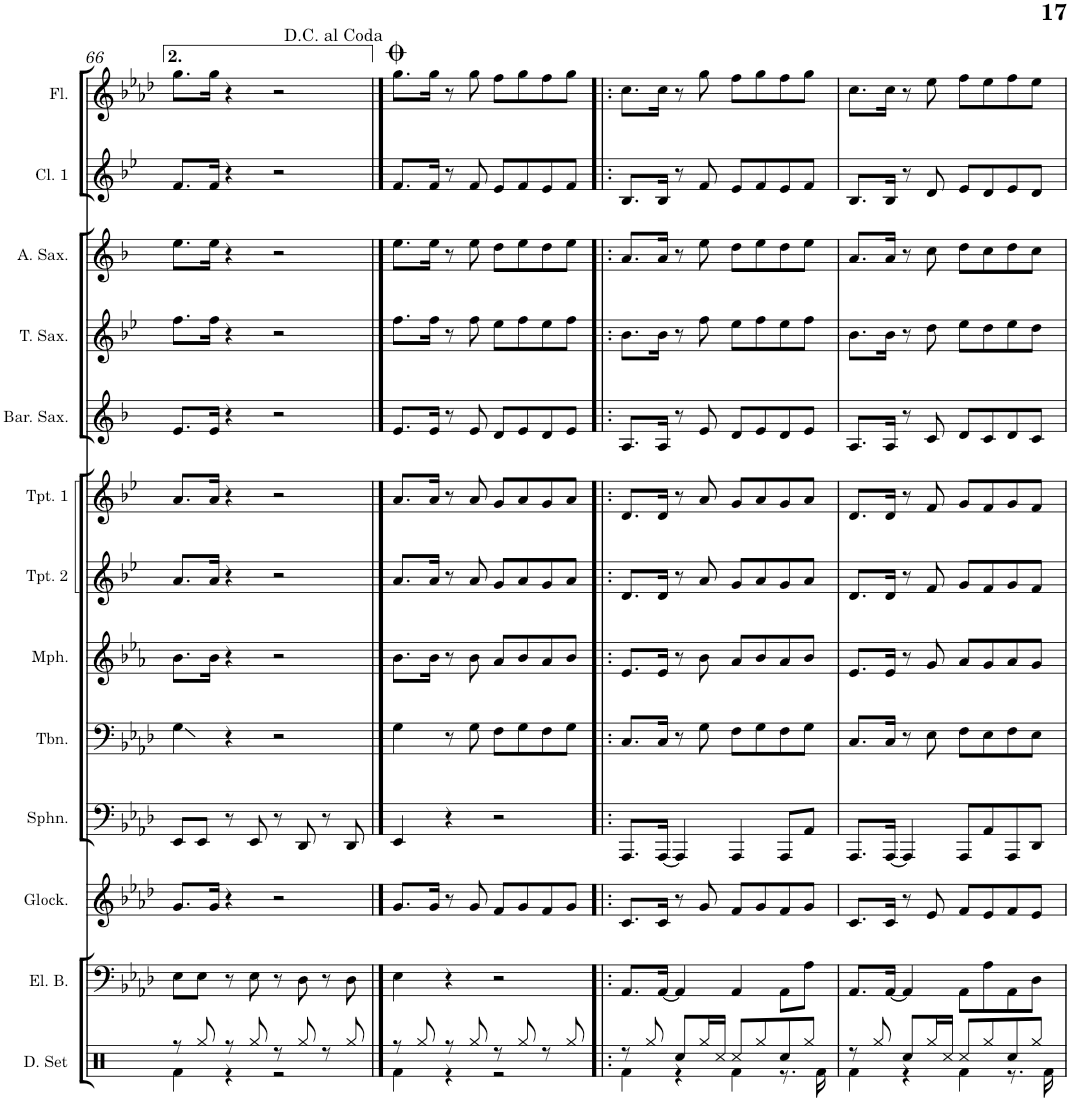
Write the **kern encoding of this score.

**kern	**kern	**kern	**kern	**kern	**kern	**kern	**kern	**kern	**kern	**kern	**kern	**kern
*part13	*part12	*part11	*part10	*part9	*part8	*part7	*part6	*part5	*part4	*part3	*part2	*part1
*staff13	*staff12	*staff11	*staff10	*staff9	*staff8	*staff7	*staff6	*staff5	*staff4	*staff3	*staff2	*staff1
*I"Drumset	*I"Electric Bass	*I"Glockenspiel	*I"Sousaphone	*I"Trombone	*I"Mellophone	*I"Trumpet 2	*I"Trumpet 1	*I"Baritone Sax	*I"Tenor Sax	*I"Alto Sax	*I"Clarinet 1	*I"Flute
*I'D. Set	*I'El. B.	*I'Glock.	*I'Sphn.	*I'Tbn.	*I'Mph.	*I'Tpt. 2	*I'Tpt. 1	*I'Bar. Sax.	*I'T. Sax.	*I'A. Sax.	*I'Cl. 1	*I'Fl.
!!LO:PB:g=z
*clefX	*clefF4	*clefG2	*clefF4	*clefF4	*clefG2	*clefG2	*clefG2	*clefG2	*clefG2	*clefG2	*clefG2	*clefG2
*	*Trd7c12	*Trd-14c-24	*	*	*Trd4c7	*Trd1c2	*Trd1c2	*Trd12c21	*Trd8c14	*Trd5c9	*Trd1c2	*
*k[]	*k[b-e-a-d-]	*k[b-e-a-d-]	*k[b-e-a-d-]	*k[b-e-a-d-]	*k[b-e-a-]	*k[b-e-]	*k[b-e-]	*k[b-]	*k[b-e-]	*k[b-]	*k[b-e-]	*k[b-e-a-d-]
*M4/4	*M4/4	*M4/4	*M4/4	*M4/4	*M4/4	*M4/4	*M4/4	*M4/4	*M4/4	*M4/4	*M4/4	*M4/4
=66	=66	=66	=66	=66	=66	=66	=66	=66	=66	=66	=66	=66
*^	*	*	*	*	*	*	*	*	*	*	*	*
8r	4Rf\	8E-\L	8.g/L	8EE-/L	4G\	8.b-\L	8.a/L	8.a/L	8.e/L	8.ff\L	8.ee\L	8.f/L	8.gg\L
8Rgg/	.	8E-\J	.	8EE-/J	.	.	.	.	.	.	.	.	.
.	.	.	16g/Jk	.	.	16b-\Jk	16a/Jk	16a/Jk	16e/Jk	16ff\Jk	16ee\Jk	16f/Jk	16gg\Jk
8r	4r	8r	4r	8r	4r	4r	4r	4r	4r	4r	4r	4r	4r
8Rgg/	.	8E-\	.	8EE-/	.	.	.	.	.	.	.	.	.
8r	2r	8r	2r	8r	2r	2r	2r	2r	2r	2r	2r	2r	2r
8Rgg/	.	8D-\	.	8DD-/	.	.	.	.	.	.	.	.	.
8r	.	8r	.	8r	.	.	.	.	.	.	.	.	.
8Rgg/	.	8D-\	.	8DD-/	.	.	.	.	.	.	.	.	.
==67	==67	==67	==67	==67	==67	==67	==67	==67	==67	==67	==67	==67	==67
8r	4Rf\	4E-\	8.g/L	4EE-/	4G\	8.b-\L	8.a/L	8.a/L	8.e/L	8.ff\L	8.ee\L	8.f/L	8.gg\L
8Rgg/	.	.	.	.	.	.	.	.	.	.	.	.	.
.	.	.	16g/Jk	.	.	16b-\Jk	16a/Jk	16a/Jk	16e/Jk	16ff\Jk	16ee\Jk	16f/Jk	16gg\Jk
8r	4r	4r	8r	4r	8r	8r	8r	8r	8r	8r	8r	8r	8r
8Rgg/	.	.	8g/	.	8G\	8b-\	8a/	8a/	8e/	8ff\	8ee\	8f/	8gg\
8r	2r	2r	8f/L	2r	8F\L	8a-/L	8g/L	8g/L	8d/L	8ee-\L	8dd\L	8e-/L	8ff\L
8Rgg/	.	.	8g/	.	8G\	8b-/	8a/	8a/	8e/	8ff\	8ee\	8f/	8gg\
8r	.	.	8f/	.	8F\	8a-/	8g/	8g/	8d/	8ee-\	8dd\	8e-/	8ff\
8Rgg/	.	.	8g/J	.	8G\J	8b-/J	8a/J	8a/J	8e/J	8ff\J	8ee\J	8f/J	8gg\J
=68!|:	=68!|:	=68!|:	=68!|:	=68!|:	=68!|:	=68!|:	=68!|:	=68!|:	=68!|:	=68!|:	=68!|:	=68!|:	=68!|:
8r	4Rf\	8.AA-/L	8.c/L	8.AAA-/L	8.C/L	8.e-/L	8.d/L	8.d/L	8.A/L	8.b-\L	8.a/L	8.B-/L	8.cc\L
8Rgg/	.	.	.	.	.	.	.	.	.	.	.	.	.
.	.	[16AA-/Jk	16c/Jk	[16AAA-/Jk	16C/Jk	16e-/Jk	16d/Jk	16d/Jk	16A/Jk	16b-\Jk	16a/Jk	16B-/Jk	16cc\Jk
8Rcc/L	4r	4AA-/]	8r	4AAA-/]	8r	8r	8r	8r	8r	8r	8r	8r	8r
16Rgg/L	.	.	8g/	.	8G\	8b-\	8a/	8a/	8e/	8ff\	8ee\	8f/	8gg\
16Rcc/JJ	.	.	.	.	.	.	.	.	.	.	.	.	.
8Rcc/L	4Rf\	4AA-/	8f/L	4AAA-/	8F\L	8a-/L	8g/L	8g/L	8d/L	8ee-\L	8dd\L	8e-/L	8ff\L
8Rgg/	.	.	8g/	.	8G\	8b-/	8a/	8a/	8e/	8ff\	8ee\	8f/	8gg\
8Rcc/	8.r	8AA-\L	8f/	8AAA-/L	8F\	8a-/	8g/	8g/	8d/	8ee-\	8dd\	8e-/	8ff\
8Rgg/J	.	8A-\J	8g/J	8AA-/J	8G\J	8b-/J	8a/J	8a/J	8e/J	8ff\J	8ee\J	8f/J	8gg\J
.	16Rf\	.	.	.	.	.	.	.	.	.	.	.	.
=69	=69	=69	=69	=69	=69	=69	=69	=69	=69	=69	=69	=69	=69
8r	4Rf\	8.AA-/L	8.c/L	8.AAA-/L	8.C/L	8.e-/L	8.d/L	8.d/L	8.A/L	8.b-\L	8.a/L	8.B-/L	8.cc\L
8Rgg/	.	.	.	.	.	.	.	.	.	.	.	.	.
.	.	[16AA-/Jk	16c/Jk	[16AAA-/Jk	16C/Jk	16e-/Jk	16d/Jk	16d/Jk	16A/Jk	16b-\Jk	16a/Jk	16B-/Jk	16cc\Jk
8Rcc/L	4r	4AA-/]	8r	4AAA-/]	8r	8r	8r	8r	8r	8r	8r	8r	8r
16Rgg/L	.	.	8e-/	.	8E-\	8g/	8f/	8f/	8c/	8dd\	8cc\	8d/	8ee-\
16Rcc/JJ	.	.	.	.	.	.	.	.	.	.	.	.	.
8Rcc/L	4Rf\	8AA-\L	8f/L	8AAA-/L	8F\L	8a-/L	8g/L	8g/L	8d/L	8ee-\L	8dd\L	8e-/L	8ff\L
8Rgg/	.	8A-\	8e-/	8AA-/	8E-\	8g/	8f/	8f/	8c/	8dd\	8cc\	8d/	8ee-\
8Rcc/	8.r	8AA-\	8f/	8AAA-/	8F\	8a-/	8g/	8g/	8d/	8ee-\	8dd\	8e-/	8ff\
8Rgg/J	.	8D-\J	8e-/J	8DD-/J	8E-\J	8g/J	8f/J	8f/J	8c/J	8dd\J	8cc\J	8d/J	8ee-\J
.	16Rf\	.	.	.	.	.	.	.	.	.	.	.	.
*v	*v	*	*	*	*	*	*	*	*	*	*	*	*
=	=	=	=	=	=	=	=	=	=	=	=	=
*-	*-	*-	*-	*-	*-	*-	*-	*-	*-	*-	*-	*-
